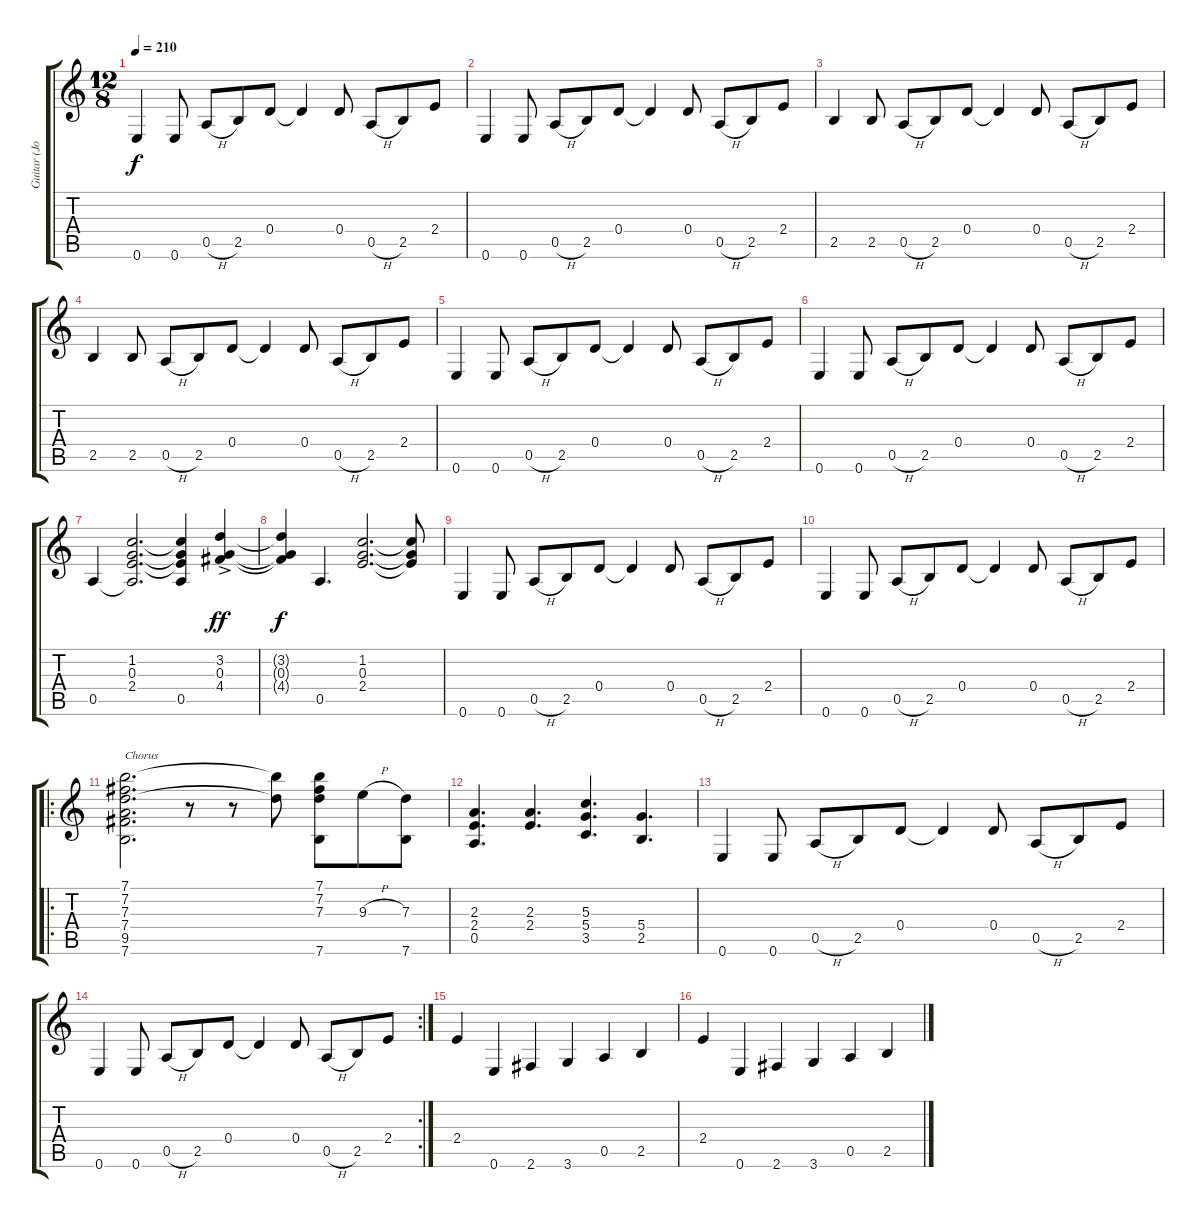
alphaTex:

\track ("Guitar (Johan) " "Guitar (Jo") {instrument overdrivenguitar}
\staff {score tabs}
\tuning (E4 B3 G3 D3 A2 E2) {hide}
\ts (12 8)
\tempo 210
\clef g2
\ks c
0.6.4{dy f} 0.6.8 0.5{h}.8 2.5.8 0.4.8 0.4{t}.4 0.4.8 0.5{h}.8 2.5.8 2.4.8 |
0.6.4 0.6.8 0.5{h}.8 2.5.8 0.4.8 0.4{t}.4 0.4.8 0.5{h}.8 2.5.8 2.4.8 |
2.5.4 2.5.8 0.5{h}.8 2.5.8 0.4.8 0.4{t}.4 0.4.8 0.5{h}.8 2.5.8 2.4.8 |
2.5.4 2.5.8 0.5{h}.8 2.5.8 0.4.8 0.4{t}.4 0.4.8 0.5{h}.8 2.5.8 2.4.8 |
0.6.4 0.6.8 0.5{h}.8 2.5.8 0.4.8 0.4{t}.4 0.4.8 0.5{h}.8 2.5.8 2.4.8 |
0.6.4 0.6.8 0.5{h}.8 2.5.8 0.4.8 0.4{t}.4 0.4.8 0.5{h}.8 2.5.8 2.4.8 |
0.5.4 (1.2 0.3 2.4 0.5{t}).2{d} (1.2{t} 0.3{t} 2.4{t} 0.5).4 (3.2 0.3 4.4{ac}).4{dy ff} |
(3.2{t} 0.3{t} 4.4{t}).4{dy f} 0.5.4{d} (1.2 0.3 2.4).2{d} (1.2{t} 0.3{t} 2.4{t}).8 |
0.6.4 0.6.8 0.5{h}.8 2.5.8 0.4.8 0.4{t}.4 0.4.8 0.5{h}.8 2.5.8 2.4.8 |
0.6.4 0.6.8 0.5{h}.8 2.5.8 0.4.8 0.4{t}.4 0.4.8 0.5{h}.8 2.5.8 2.4.8 |
\ro
(7.1 7.2 7.3 7.4 9.5 7.6).2{d txt "Chorus"} r.8 r.8 (7.1{t} 7.3{t}).8 (7.1 7.2 7.3 7.6).8 9.3{h}.8 (7.3 7.6).8 |
(2.3 2.4 0.5).4{d} (2.3 2.4).4{d} (5.3 5.4 3.5).4{d} (5.4 2.5).4{d} |
0.6.4 0.6.8 0.5{h}.8 2.5.8 0.4.8 0.4{t}.4 0.4.8 0.5{h}.8 2.5.8 2.4.8 |
\rc 2
0.6.4 0.6.8 0.5{h}.8 2.5.8 0.4.8 0.4{t}.4 0.4.8 0.5{h}.8 2.5.8 2.4.8 |
2.4.4 0.6.4 2.6.4 3.6.4 0.5.4 2.5.4 |
2.4.4 0.6.4 2.6.4 3.6.4 0.5.4 2.5.4
